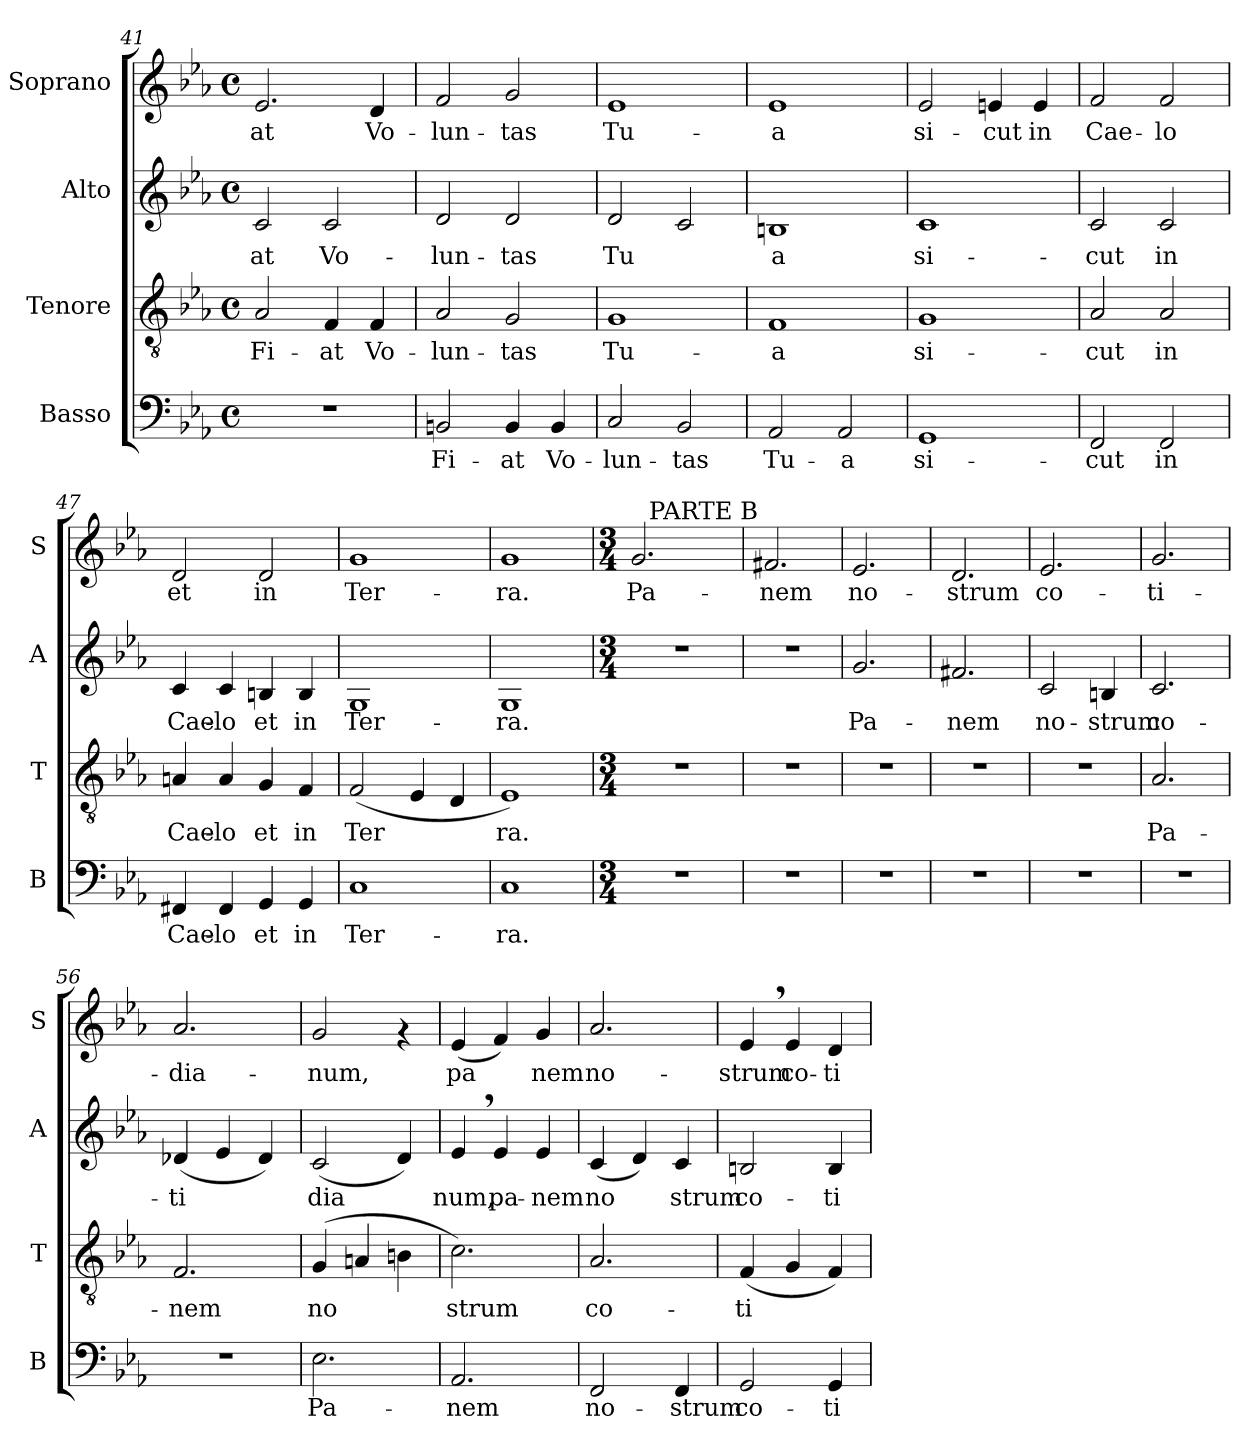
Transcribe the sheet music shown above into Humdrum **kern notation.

**kern	**text	**kern	**text	**kern	**text	**kern	**text
*part4	*part4	*part3	*part3	*part2	*part2	*part1	*part1
*staff4	*staff4	*staff3	*staff3	*staff2	*staff2	*staff1	*staff1
*I"Basso	*	*I"Tenore	*	*I"Alto	*	*I"Soprano	*
*I'B	*	*I'T	*	*I'A	*	*I'S	*
!!LO:LB:g=z
*clefF4	*	*clefGv2	*	*clefG2	*	*clefG2	*
*k[b-e-a-]	*	*k[b-e-a-]	*	*k[b-e-a-]	*	*k[b-e-a-]	*
*E-:	*	*E-:	*	*E-:	*	*E-:	*
*M4/4	*	*M4/4	*	*M4/4	*	*M4/4	*
*met(c)	*	*met(c)	*	*met(c)	*	*met(c)	*
=41	=41	=41	=41	=41	=41	=41	=41
!	!	!	!LO:LY:b:cj	!	!LO:LY:b:cj	!	!LO:LY:b:cj
1r	.	2A-/	Fi-	2c/	-at	2.e-/	-at
!	!	!	!LO:LY:b:cj	!	!LO:LY:b:cj	!	!
.	.	4F/	-at	2c/	Vo-	.	.
!	!	!	!LO:LY:b:cj	!	!	!	!LO:LY:b:cj
.	.	4F/	Vo-	.	.	4d/	Vo-
=42	=42	=42	=42	=42	=42	=42	=42
!	!LO:LY:b:cj	!	!LO:LY:b:cj	!	!LO:LY:b:cj	!	!LO:LY:b:cj
2BBn/	Fi-	2A-/	-lun-	2d/	-lun-	2f/	-lun-
!	!LO:LY:b:cj	!	!LO:LY:b:cj	!	!LO:LY:b:cj	!	!LO:LY:b:cj
4BB/	-at	2G/	-tas	2d/	-tas	2g/	-tas
!	!LO:LY:b:cj	!	!	!	!	!	!
4BB/	Vo-	.	.	.	.	.	.
=43	=43	=43	=43	=43	=43	=43	=43
!	!LO:LY:b:cj	!	!LO:LY:b:cj	!	!LO:LY:b:cj	!	!LO:LY:b:cj
2C/	-lun-	1G	Tu-	2d/	Tu-	1e-	Tu-
!	!LO:LY:b:cj	!	!	!	!LO:LY:b:cj	!	!
2BB-/	-tas	.	.	2c/	--	.	.
=44	=44	=44	=44	=44	=44	=44	=44
!	!LO:LY:b:cj	!	!LO:LY:b:cj	!	!LO:LY:b:cj	!	!LO:LY:b:cj
2AA-/	Tu-	1F	-a	1Bn	-a	1e-	-a
!	!LO:LY:b:cj	!	!	!	!	!	!
2AA-/	-a	.	.	.	.	.	.
=45	=45	=45	=45	=45	=45	=45	=45
!	!LO:LY:b:cj	!	!LO:LY:b:cj	!	!LO:LY:b:cj	!	!LO:LY:b:cj
1GG	si-	1G	si-	1c	si-	2e-/	si-
!	!	!	!	!	!	!	!LO:LY:b:cj
.	.	.	.	.	.	4en/	-cut
!	!	!	!	!	!	!	!LO:LY:b:cj
.	.	.	.	.	.	4e/	in
=46	=46	=46	=46	=46	=46	=46	=46
!	!LO:LY:b:cj	!	!LO:LY:b:cj	!	!LO:LY:b:cj	!	!LO:LY:b:cj
2FF/	-cut	2A-/	-cut	2c/	-cut	2f/	Cae-
!	!LO:LY:b:cj	!	!LO:LY:b:cj	!	!LO:LY:b:cj	!	!LO:LY:b:cj
2FF/	in	2A-/	in	2c/	in	2f/	-lo
=47	=47	=47	=47	=47	=47	=47	=47
!	!LO:LY:b:cj	!	!LO:LY:b:cj	!	!LO:LY:b:cj	!	!LO:LY:b:cj
4FF#X/	Cae-	4An/	Cae-	4c/	Cae-	2d/	et
!	!LO:LY:b:cj	!	!LO:LY:b:cj	!	!LO:LY:b:cj	!	!
4FF#/	-lo	4A/	-lo	4c/	-lo	.	.
!	!LO:LY:b:cj	!	!LO:LY:b:cj	!	!LO:LY:b:cj	!	!LO:LY:b:cj
4GG/	et	4G/	et	4Bn/	et	2d/	in
!	!LO:LY:b:cj	!	!LO:LY:b:cj	!	!LO:LY:b:cj	!	!
4GG/	in	4F/	in	4B/	in	.	.
!!LO:LB:g=z
=48	=48	=48	=48	=48	=48	=48	=48
!	!LO:LY:b:cj	!	!LO:LY:b:cj	!	!LO:LY:b:cj	!	!LO:LY:b:cj
1C	Ter-	(<2F/	Ter-	1G	Ter-	1g	Ter-
!	!	!	!LO:LY:b:cj	!	!	!	!
.	.	4E-/	--	.	.	.	.
!	!	!	!LO:LY:b:cj	!	!	!	!
.	.	4D/	--	.	.	.	.
=49	=49	=49	=49	=49	=49	=49	=49
!	!LO:LY:b:cj	!	!LO:LY:b:cj	!	!LO:LY:b:cj	!	!LO:LY:b:cj
1C	-ra.	1E-)	-ra.	1G	-ra.	1g	-ra.
=50!	=50!	=50!	=50!	=50!	=50!	=50!	=50!
*M3/4	*	*M3/4	*	*M3/4	*	*M3/4	*
!	!	!	!	!	!	!	!LO:LY:b:cj
*	*	*	*	*	*	*^	*
2.r	.	2.r	.	2.r	.	2.g/	16ryy	Pa-
!	!	!	!	!	!	!	!LO:TX:a:t=PARTE B	!
.	.	.	.	.	.	.	2ryy	.
.	.	.	.	.	.	.	8.ryy	.
=51	=51	=51	=51	=51	=51	=51	=51	=51
!	!	!	!	!	!	!	!	!LO:LY:b:cj
*	*	*	*	*	*	*v	*v	*
2.r	.	2.r	.	2.r	.	2.f#X/	-nem
=52	=52	=52	=52	=52	=52	=52	=52
!	!	!	!	!	!LO:LY:b:cj	!	!LO:LY:b:cj
2.r	.	2.r	.	2.g/	Pa-	2.e-/	no-
=53	=53	=53	=53	=53	=53	=53	=53
!	!	!	!	!	!LO:LY:b:cj	!	!LO:LY:b:cj
2.r	.	2.r	.	2.f#X/	-nem	2.d/	-strum
=54	=54	=54	=54	=54	=54	=54	=54
!	!	!	!	!	!LO:LY:b:cj	!	!LO:LY:b:cj
2.r	.	2.r	.	2c/	no-	2.e-/	co-
!	!	!	!	!	!LO:LY:b:cj	!	!
.	.	.	.	4Bn/	-strum	.	.
=55	=55	=55	=55	=55	=55	=55	=55
!	!	!	!LO:LY:b:cj	!	!LO:LY:b:cj	!	!LO:LY:b:cj
2.r	.	2.A-/	Pa-	2.c/	co-	2.g/	-ti-
=56	=56	=56	=56	=56	=56	=56	=56
!	!	!	!LO:LY:b:cj	!	!LO:LY:b:cj	!	!LO:LY:b:cj
2.r	.	2.F/	-nem	(<4d-X/	-ti-	2.a-/	-dia-
!	!	!	!	!	!LO:LY:b:cj	!	!
.	.	.	.	4e-/	--	.	.
!	!	!	!	!	!LO:LY:b:cj	!	!
.	.	.	.	4d-/)	--	.	.
!!LO:PB:g=z
=57	=57	=57	=57	=57	=57	=57	=57
!	!LO:LY:b:cj	!	!LO:LY:b:cj	!	!LO:LY:b:cj	!	!LO:LY:b:cj
2.E-\	Pa-	(>4G/	no-	(<2c/	-dia-	2g/	-num,
!	!	!	!LO:LY:b:cj	!	!	!	!
.	.	4An/	--	.	.	.	.
!	!	!	!LO:LY:b:cj	!	!LO:LY:b:cj	!	!
.	.	4Bn\	--	4d/)	--	4rf	.
=58	=58	=58	=58	=58	=58	=58	=58
!	!LO:LY:b:cj	!	!LO:LY:b:cj	!	!LO:LY:b:cj	!	!LO:LY:b:cj
2.AA-/	-nem	2.c\)	-strum	4e-,>/	-num,	(<4e-/	pa-
!	!	!	!	!	!LO:LY:b:cj	!	!LO:LY:b:cj
.	.	.	.	4e-/	pa-	4f/)	--
!	!	!	!	!	!LO:LY:b:cj	!	!LO:LY:b:cj
.	.	.	.	4e-/	-nem	4g/	-nem
=59	=59	=59	=59	=59	=59	=59	=59
!	!LO:LY:b:cj	!	!LO:LY:b:cj	!	!LO:LY:b:cj	!	!LO:LY:b:cj
2FF/	no-	2.A-/	co-	(<4c/	no-	2.a-/	no-
!	!	!	!	!	!LO:LY:b:cj	!	!
.	.	.	.	4d/)	--	.	.
!	!LO:LY:b:cj	!	!	!	!LO:LY:b:cj	!	!
4FF/	-strum	.	.	4c/	-strum	.	.
=60	=60	=60	=60	=60	=60	=60	=60
!	!LO:LY:b:cj	!	!LO:LY:b:cj	!	!LO:LY:b:cj	!	!LO:LY:b:cj
2GG/	co-	(<4F/	-ti-	2Bn/	co-	4e-,>/	-strum
!	!	!	!LO:LY:b:cj	!	!	!	!LO:LY:b:cj
.	.	4G/	--	.	.	4e-/	co-
!	!LO:LY:b:cj	!	!LO:LY:b:cj	!	!LO:LY:b:cj	!	!LO:LY:b:cj
4GG/	-ti-	4F/)	--	4B/	-ti-	4d/	-ti-
=	=	=	=	=	=	=	=
*-	*-	*-	*-	*-	*-	*-	*-
